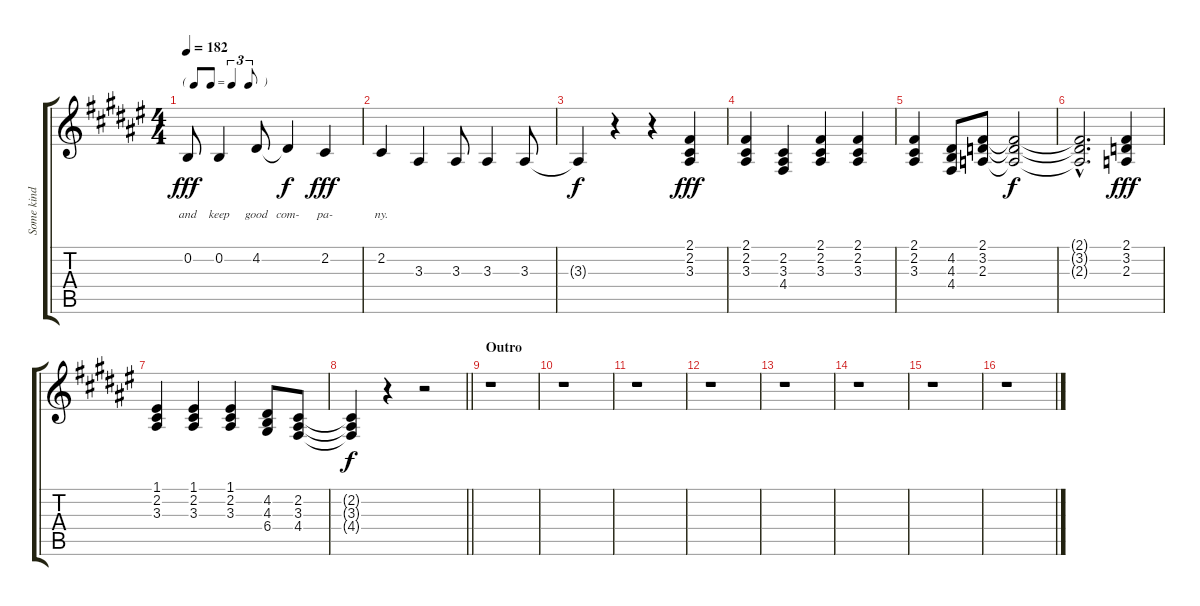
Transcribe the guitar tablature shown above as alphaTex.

\track ("Some kind of vocal interpretations" "Some kind ") {instrument lead6voice}
\staff {score tabs}
\tuning (E4 B3 G3 D3 A2 E2) {hide}
\ts (4 4)
\tf triplet8th
\tempo 182
\clef g2
\ks f#
0.2.8{lyrics (0 "") lyrics (1 "") lyrics (2 "and") lyrics (3 "") lyrics (4 "") dy fff} 0.2.4{lyrics (0 "") lyrics (1 "") lyrics (2 "keep") lyrics (3 "") lyrics (4 "")} 4.2.8{lyrics (0 "") lyrics (1 "") lyrics (2 "good") lyrics (3 "") lyrics (4 "")} 4.2{t}.4{lyrics (0 "") lyrics (1 "") lyrics (2 "com-") lyrics (3 "") lyrics (4 "") dy f} 2.2.4{lyrics (0 "") lyrics (1 "") lyrics (2 "pa-") lyrics (3 "") lyrics (4 "") dy fff} |
2.2.4{lyrics (0 "") lyrics (1 "") lyrics (2 "ny.") lyrics (3 "") lyrics (4 "")} 3.3.4 3.3.8 3.3.4 3.3.8 |
3.3{t}.4{dy f} r.4 r.4 (2.1 2.2 3.3).4{dy fff} |
(2.1 2.2 3.3).4 (2.2 3.3 4.4).4 (2.1 2.2 3.3).4 (2.1 2.2 3.3).4 |
(2.1 2.2 3.3).4 (4.2 4.3 4.4).8 (2.1 3.2 2.3).8 (2.1{t} 3.2{t} 2.3{t}).2{dy f} |
(2.1{hac t} 3.2{hac t} 2.3{hac t}).2{d} (2.1 3.2 2.3).4{dy fff} |
(1.1 2.2 3.3).4 (1.1 2.2 3.3).4 (1.1 2.2 3.3).4 (4.2 4.3 6.4).8 (2.2 3.3 4.4).8 |
\barLineRight lightlight
(2.2{t} 3.3{t} 4.4{t}).4{dy f} r.4 r.2 |
\section ("" "Outro")
r.1 |
r.1 |
r.1 |
r.1 |
r.1 |
r.1 |
r.1 |
r.1
